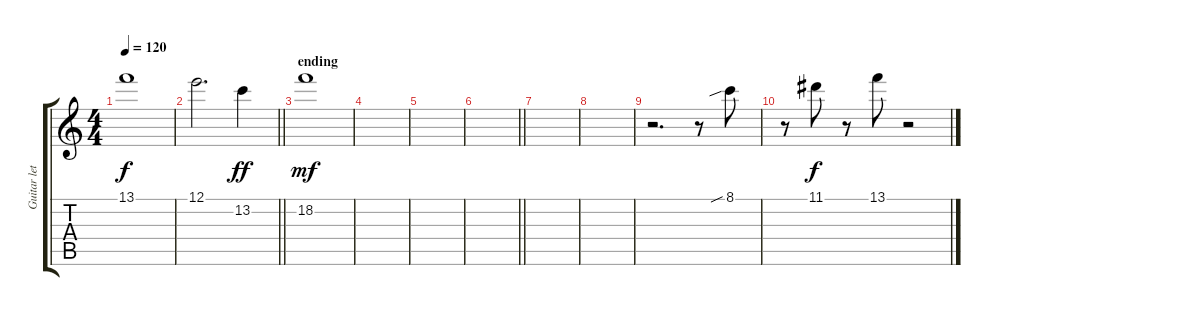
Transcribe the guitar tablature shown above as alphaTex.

\track ("Guitar letrik" "Guitar let") {instrument overdrivenguitar}
\staff {score tabs}
\tuning (E4 B3 G3 D3 A2 E2) {hide}
\ts (4 4)
\tempo 120
\clef g2
\ks c
13.1.1{dy f} |
\barLineRight lightlight
12.1.2{d} 13.2.4{dy ff} |
\section ("" "ending")
18.2.1{dy mf} |
|
|
\barLineRight lightlight
|
|
|
r.2{d} r.8 8.1{sib}.8 |
r.8 11.1.8{dy f} r.8 13.1.8 r.2
